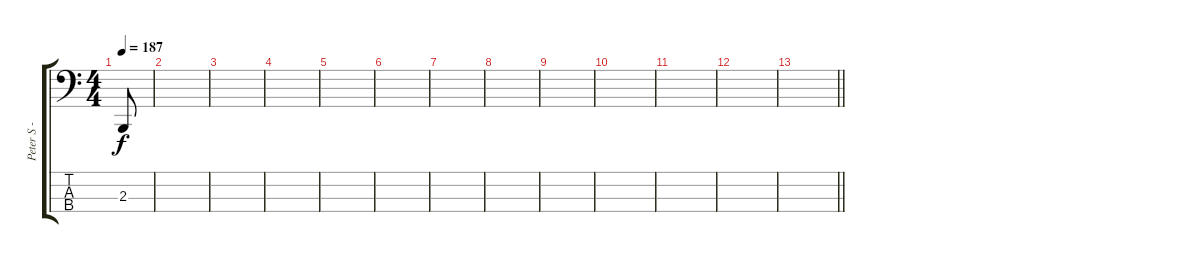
\track ("Peter S - Trombone" "Peter S - ") {instrument trombone}
\staff {score tabs}
\tuning (G2 D2 A1 E1) {hide}
\ts (4 4)
\tempo 187
\clef f4
\ks c
2.3.8{dy f} |
|
|
|
|
|
|
|
|
|
|
|
\barLineRight lightlight
